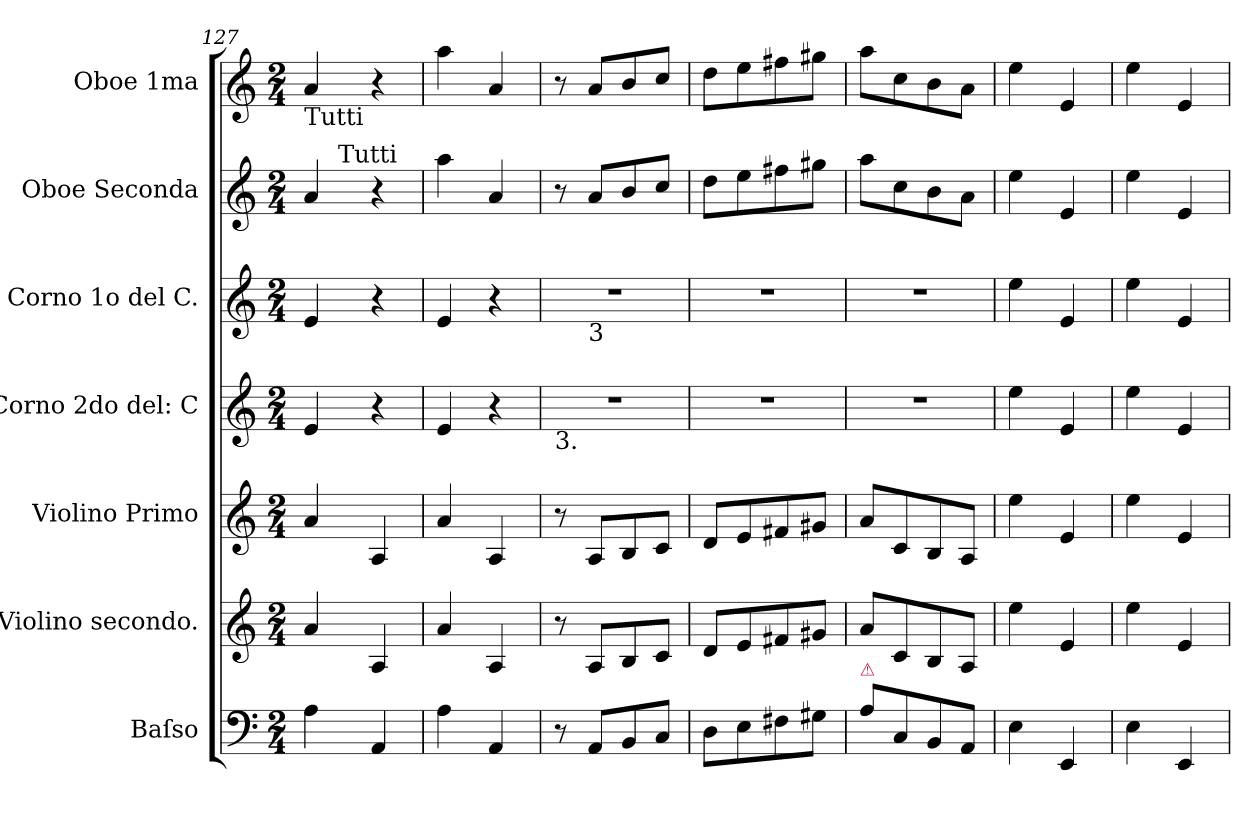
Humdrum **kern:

**kern	**dynam	**kern	**dynam	**kern	**dynam	**kern	**dynam	**kern	**dynam	**kern	**kern
*part7	*part7	*part6	*part6	*part5	*part5	*part4	*part4	*part3	*part3	*part2	*part1
*staff7	*staff7	*staff6	*staff6	*staff5	*staff5	*staff4	*staff4	*staff3	*staff3	*staff2	*staff1
*I"Baſso	*	*I"Violino secondo.	*	*I"Violino Primo	*	*I"Corno 2do del: C	*	*I"Corno 1o del C.	*	*I"Oboe Seconda	*I"Oboe 1ma
*I'B	*	*I'Vl 2	*	*I'Vl 1	*	*I'Cor 2	*	*I'Cor 1	*	*I'Ob 2	*I'Ob 1
*clefF4	*	*clefG2	*	*clefG2	*	*clefG2	*	*clefG2	*	*clefG2	*clefG2
*k[]	*	*k[]	*	*k[]	*	*k[]	*	*k[]	*	*k[]	*k[]
*M2/4	*	*M2/4	*	*M2/4	*	*M2/4	*	*M2/4	*	*M2/4	*M2/4
=127	=127	=127	=127	=127	=127	=127	=127	=127	=127	=127	=127
!	!	!	!	!	!	!	!	!	!	!	!LO:TX:b:t=Tutti
!	!LO:DY:b	!	!LO:DY:a	!	!LO:DY:a	!	!	!	!	!	!
*	*	*	*	*	*	*	*	*	*	*^	*
4A\	fort(issi)mo	4a/	fort(issi)mo	4a/	fort(issi)mo	4e/	.	4e/	.	4a/	8ryy	4a/
!	!	!	!	!	!	!	!	!	!	!	!LO:TX:a:t=Tutti	!
.	.	.	.	.	.	.	.	.	.	.	4.ryy	.
4AA/	.	4A/	.	4A/	.	4r	.	4r	.	4r	.	4r
*	*	*	*	*	*	*	*	*	*	*v	*v	*
=128	=128	=128	=128	=128	=128	=128	=128	=128	=128	=128	=128
4A\	.	4a/	.	4a/	.	4e/	.	4e/	.	4aa\	4aa\
4AA/	.	4A/	.	4A/	.	4r	.	4r	.	4a/	4a/
=129	=129	=129	=129	=129	=129	=129	=129	=129	=129	=129	=129
!	!	!	!	!	!	!LO:TX:b:t=3.	!	!	!	!	!
*	*	*	*	*	*	*	*	*^	*	*	*
8r	.	8r	.	8r	.	2r	.	2r	8ryy	.	8r	8r
!	!	!	!	!	!	!	!	!	!LO:TX:b:t=3	!	!	!
8AA/L	.	8A/L	.	8A/L	.	.	.	.	4.ryy	.	8a/L	8a/L
8BB/	.	8B/	.	8B/	.	.	.	.	.	.	8b/	8b/
8C/J	.	8c/J	.	8c/J	.	.	.	.	.	.	8cc/J	8cc/J
*	*	*	*	*	*	*	*	*v	*v	*	*	*
=130	=130	=130	=130	=130	=130	=130	=130	=130	=130	=130	=130
8D\L	.	8d/L	.	8d/L	.	2r	.	2r	.	8dd\L	8dd\L
8E\	.	8e/	.	8e/	.	.	.	.	.	8ee\	8ee\
8F#X\	.	8f#X/	.	8f#X/	.	.	.	.	.	8ff#X\	8ff#X\
8G#X\J	.	8g#X/J	.	8g#X/J	.	.	.	.	.	8gg#X\J	8gg#X\J
=131	=131	=131	=131	=131	=131	=131	=131	=131	=131	=131	=131
!LO:TX:a:color=crimson:t=⚠	!	!	!	!	!	!	!	!	!	!	!
8A\L	.	8a/L	.	8a/L	.	2r	.	2r	.	8aa\L	8aa\L
8C/	.	8c/	.	8c/	.	.	.	.	.	8cc\	8cc\
8BB/	.	8B/	.	8B/	.	.	.	.	.	8b\	8b\
8AA/J	.	8A/J	.	8A/J	.	.	.	.	.	8a\J	8a\J
=132	=132	=132	=132	=132	=132	=132	=132	=132	=132	=132	=132
!	!	!	!	!	!	!	!LO:DY:a	!	!LO:DY:a	!	!
4E\	.	4ee\	.	4ee\	.	4ee\	fort(issi)mo	4ee\	fort(issi)mo	4ee\	4ee\
4EE/	.	4e/	.	4e/	.	4e/	.	4e/	.	4e/	4e/
=133	=133	=133	=133	=133	=133	=133	=133	=133	=133	=133	=133
4E\	.	4ee\	.	4ee\	.	4ee\	.	4ee\	.	4ee\	4ee\
4EE/	.	4e/	.	4e/	.	4e/	.	4e/	.	4e/	4e/
=	=	=	=	=	=	=	=	=	=	=	=
*-	*-	*-	*-	*-	*-	*-	*-	*-	*-	*-	*-
